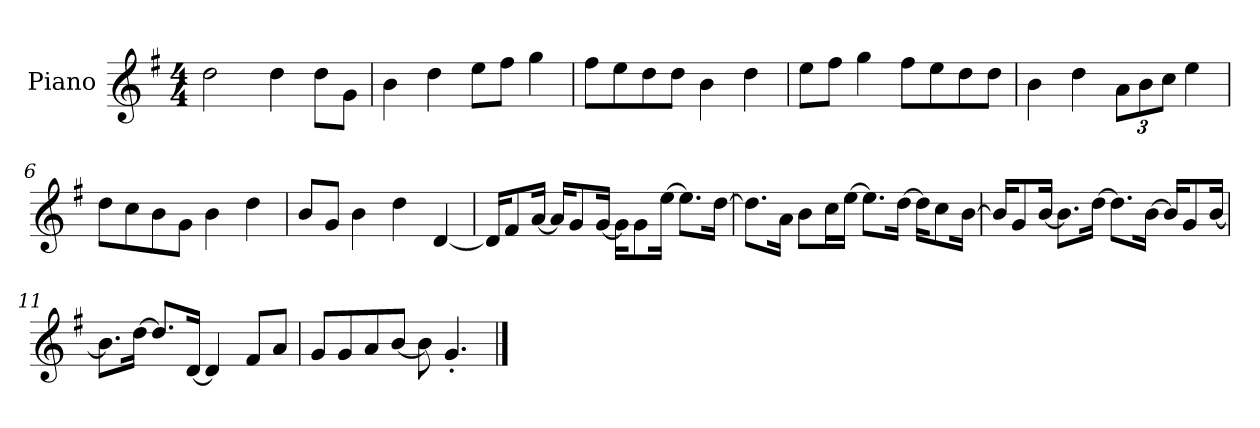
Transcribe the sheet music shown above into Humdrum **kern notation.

**kern
*part1
*staff1
*I"Piano
*I'P-no
*clefG2
*k[f#]
*M4/4
*MM90
=1
2dd\
4dd\
8dd\L
8g\J
=2
4b\
4dd\
8ee\L
8ff#\J
4gg\
=3
8ff#\L
8ee\
8dd\
8dd\J
4b\
4dd\
=4
8ee\L
8ff#\J
4gg\
8ff#\L
8ee\
8dd\
8dd\J
=5
4b\
4dd\
*Xbrackettup
12a\L
12b\
12cc\J
4ee\
=6
8dd\L
8cc\
8b\
8g\J
4b\
4dd\
!!LO:LB:g=z
=7
8b/L
8g/J
4b\
4dd\
[4d/
=8
16d/KL]
8f#/
[16a/Jk
16a/KL]
8g/
[16g/Jk
16g\KL]
8g\
[16ee\Jk
8.ee\L]
[16dd\Jk
=9
8.dd\L]
16a\Jk
8b\L
16cc\L
[16ee\JJ
8.ee\L]
[16dd\Jk
16dd\KL]
8cc\
[16b\Jk
=10
16b/KL]
8g/
[16b/Jk
8.b\L]
[16dd\Jk
8.dd\L]
[16b\Jk
16b/KL]
8g/
[16b/Jk
!!LO:LB:g=z
=11
8.b\L]
[16dd\Jk
8.dd/L]
[16d/Jk
4d/]
8f#/L
8a/J
=12
8g/L
8g/
8a/
[8b/J
8b\]
4.g'/
==
*-
